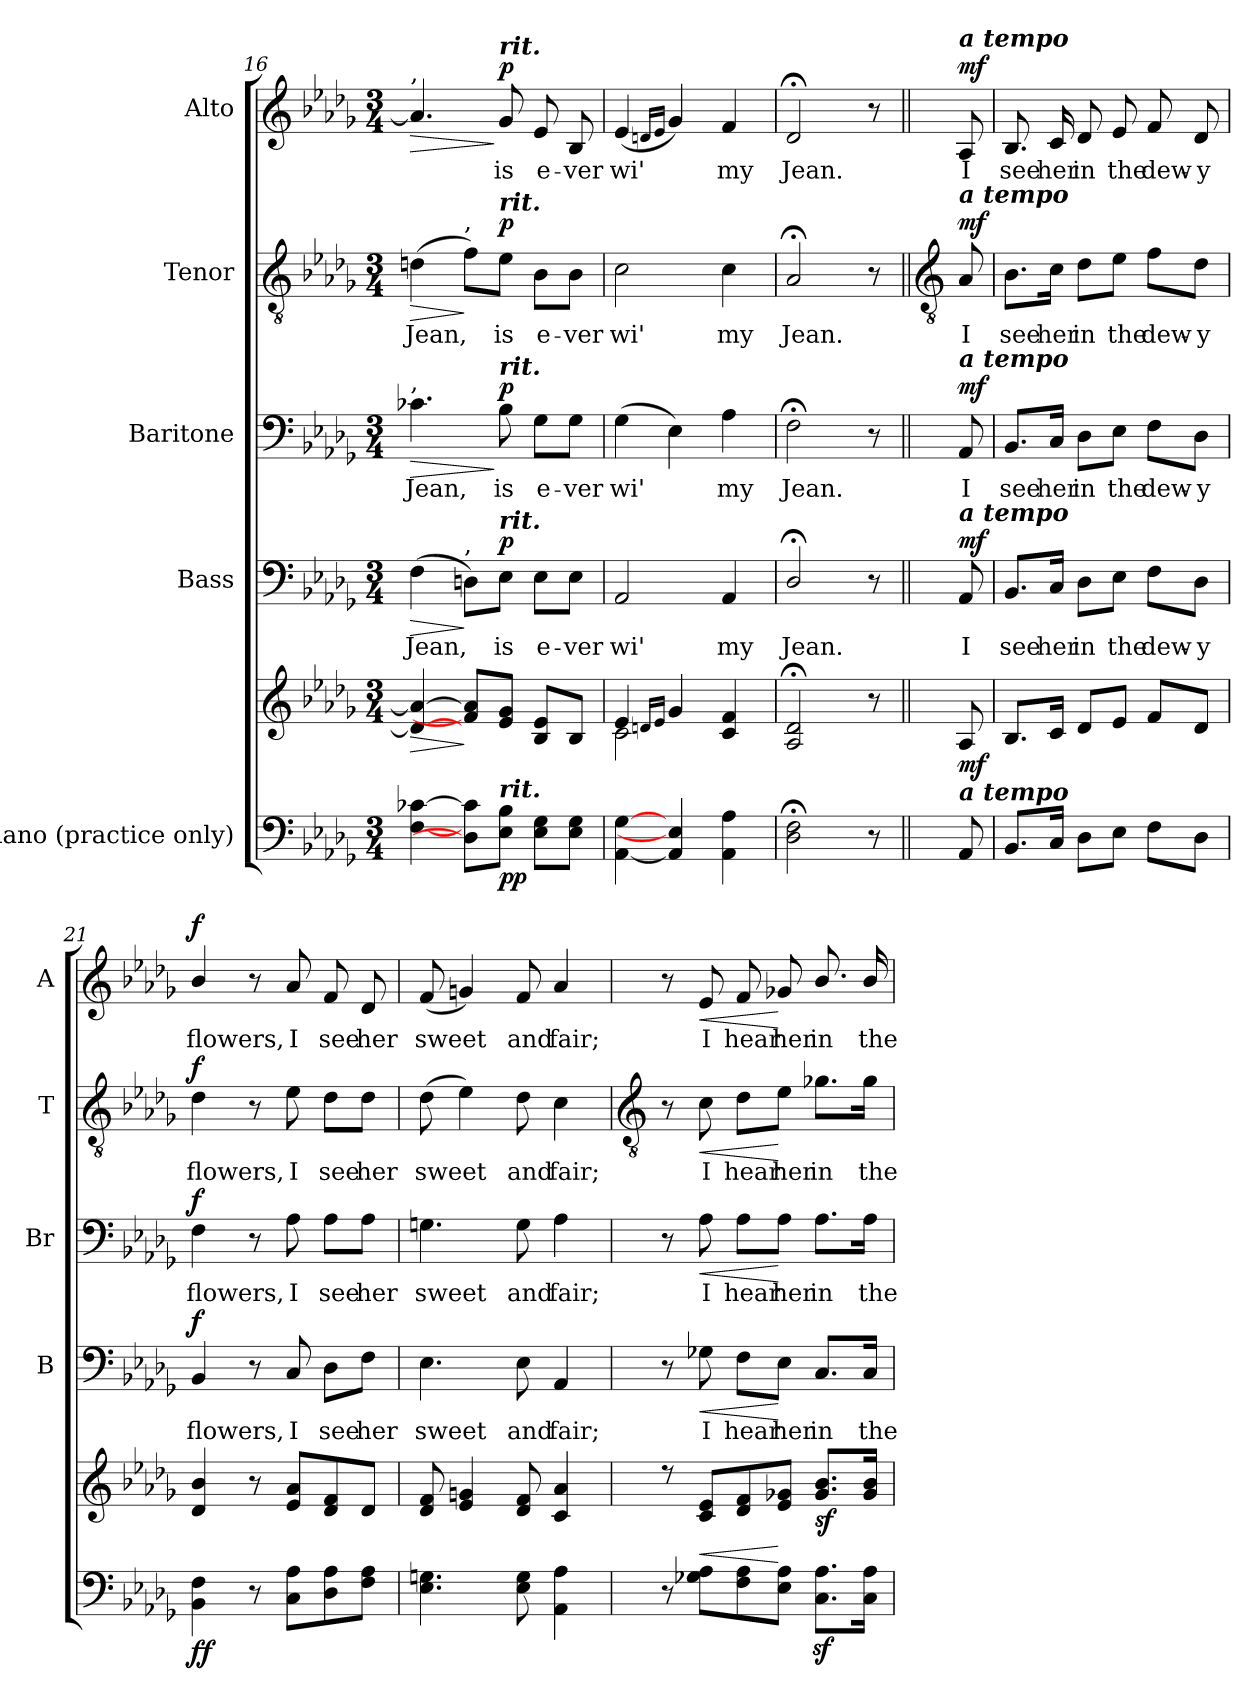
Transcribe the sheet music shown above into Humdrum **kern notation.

**kern	**kern	**dynam	**kern	**text	**dynam	**kern	**text	**dynam	**kern	**text	**dynam	**kern	**text	**dynam
*part5	*part5	*part5	*part4	*part4	*part4	*part3	*part3	*part3	*part2	*part2	*part2	*part1	*part1	*part1
*staff6	*staff5	*staff5/6	*staff4	*staff4	*staff4	*staff3	*staff3	*staff3	*staff2	*staff2	*staff2	*staff1	*staff1	*staff1
*I"Piano (practice only)	*	*	*I"Bass	*	*	*I"Baritone	*	*	*I"Tenor	*	*	*I"Alto	*	*
*	*	*	*I'B	*	*	*I'Br	*	*	*I'T	*	*	*I'A	*	*
*clefF4	*clefG2	*	*clefF4	*	*	*clefF4	*	*	*clefGv2	*	*	*clefG2	*	*
*k[b-e-a-d-g-]	*k[b-e-a-d-g-]	*	*k[b-e-a-d-g-]	*	*	*k[b-e-a-d-g-]	*	*	*k[b-e-a-d-g-]	*	*	*k[b-e-a-d-g-]	*	*
*D-:	*D-:	*	*D-:	*	*	*D-:	*	*	*D-:	*	*	*D-:	*	*
*M3/4	*M3/4	*	*M3/4	*	*	*M3/4	*	*	*M3/4	*	*	*M3/4	*	*
=16	=16	=16	=16	=16	=16	=16	=16	=16	=16	=16	=16	=16	=16	=16
*	*^	*	*	*	*	*	*	*	*	*	*	*	*	*
!	!	!	!	!	!	!	!	!	!	!	!	!	!LO:TX:a:t=,	!	!
!	!	!	!	!	!	!	!LO:TX:a:t=,	!	!	!	!	!	!	!	!
!	!	!LO:N:vis=1	!LO:HP:b	!	!LO:LY:b	!LO:HP:b	!	!LO:LY:b	!LO:HP:b	!	!LO:LY:b	!LO:HP:b	!	!	!LO:HP:b
[4F [4c-X	4d/_ 4a-/_	2.ryy	>	(>4F	Jean,	>	4.c-X	Jean,	>	(>4dn	Jean,	>	4.a-]	.	>
!	!	!	!	!	!	!	!	!	!	!LO:TX:a:t=,	!	!	!	!	!
!	!	!	!	!LO:TX:a:t=,	!	!	!	!	!	!	!	!	!	!	!
8D] 8c-]L	8f/] 8a-/]L	.	]	8Dn\L)	.	]	.	.	.	8f\L)	.	]	.	.	.
!	!	!	!	!	!	!	!	!	!	!	!	!	!LO:TX:a:Bi:t=rit.	!	!
!	!	!	!	!	!	!	!	!	!	!LO:TX:a:Bi:t=rit.	!	!	!	!	!
!	!	!	!	!	!	!	!LO:TX:a:Bi:t=rit.	!	!	!	!	!	!	!	!
!	!	!	!	!LO:TX:a:Bi:t=rit.	!	!	!	!	!	!	!	!	!	!	!
!LO:TX:a:Bi:t=rit.	!	!	!	!	!	!	!	!	!	!	!	!	!	!	!
!	!	!	!LO:DY:b=2	!	!LO:LY:b	!	!	!LO:LY:b	!	!	!LO:LY:b	!	!	!LO:LY:b	!
!	!	!	!LO:DY:n=1:b	!	!	!LO:DY:b	!	!	!LO:DY:n=1:b	!	!	!LO:DY:b	!	!	!LO:DY:n=1:b
8E- 8B-J	8e-/ 8g-/J	.	p p	8E-\J	is	p	8B-	is	] p	8e-\J	is	p	8g-	is	] p
!	!	!	!	!	!LO:LY:b	!	!	!LO:LY:b	!	!	!LO:LY:b	!	!	!LO:LY:b	!
8E- 8G-L	8B-/ 8e-/L	.	.	8E-\L	e-	.	8G-\L	e-	.	8B-\L	e-	.	8e-	e-	.
!	!	!	!	!	!LO:LY:b	!	!	!LO:LY:b	!	!	!LO:LY:b	!	!	!LO:LY:b	!
8E- 8G-J	8B-/J	.	.	8E-\J	-ver	.	8G-\J	-ver	.	8B-\J	-ver	.	8B-	-ver	.
=17	=17	=17	=17	=17	=17	=17	=17	=17	=17	=17	=17	=17	=17	=17	=17
!	!	!	!	!	!LO:LY:b	!	!	!LO:LY:b	!	!	!LO:LY:b	!	!	!LO:LY:b	!
[4AA- [4G-	4e-/	2c\	.	2AA-	wi'	.	(>4G-	wi'	.	2c	wi'	.	(<4e-	wi'	.
.	16qqdn/LL	.	.	.	.	.	.	.	.	.	.	.	16qqdnLL	.	.
.	16qqe-/JJ	.	.	.	.	.	.	.	.	.	.	.	16qqe-JJ	.	.
4AA-] 4E-]	4g-/	.	.	.	.	.	4E-)	.	.	.	.	.	4g-)	.	.
!	!	!	!	!	!LO:LY:b	!	!	!LO:LY:b	!	!	!LO:LY:b	!	!	!LO:LY:b	!
4AA- 4A-	4c/ 4f/	4ryy	.	4AA-	my	.	4A-	my	.	4c	my	.	4f	my	.
=18	=18	=18	=18	=18	=18	=18	=18	=18	=18	=18	=18	=18	=18	=18	=18
!	!	!	!	!	!LO:LY:b	!	!	!LO:LY:b	!	!	!LO:LY:b	!	!	!LO:LY:b	!
2D-\; 2F\;	2A-/;< 2d-/;<	2ryy	.	2D-;</	Jean.	.	2F;<	Jean.	.	2A-;<	Jean.	.	2d-;<	Jean.	.
8r	8r	8ryy	.	8r	.	.	8r	.	.	8r	.	.	8r	.	.
*	*v	*v	*	*	*	*	*	*	*	*	*	*	*	*	*
!!LO:LB:g=z
=19||	=19||	=19||	=19||	=19||	=19||	=19||	=19||	=19||	=19||	=19||	=19||	=19||	=19||	=19||
*	*	*	*	*	*	*	*	*	*clefGv2	*	*	*	*	*
*	*^	*	*	*	*	*	*	*	*	*	*	*	*	*
!	!	!	!	!	!	!	!	!	!	!	!	!	!LO:TX:a:Bi:t=a tempo	!	!
!	!	!	!	!	!	!	!	!	!	!LO:TX:a:Bi:t=a tempo	!	!	!	!	!
!	!	!	!	!	!	!	!LO:TX:a:Bi:t=a tempo	!	!	!	!	!	!	!	!
!	!	!	!	!LO:TX:a:Bi:t=a tempo	!	!	!	!	!	!	!	!	!	!	!
!LO:TX:a:Bi:t=a tempo	!	!	!	!	!	!	!	!	!	!	!	!	!	!	!
!	!	!	!LO:DY:b	!	!LO:LY:b	!LO:DY:b	!	!LO:LY:b	!LO:DY:b	!	!LO:LY:b	!LO:DY:b	!	!LO:LY:b	!LO:DY:b
*	*v	*v	*	*	*	*	*	*	*	*	*	*	*	*	*
8AA-	8A-	mf	8AA-	I	mf	8AA-	I	mf	8A-	I	mf	8A-	I	mf
=20	=20	=20	=20	=20	=20	=20	=20	=20	=20	=20	=20	=20	=20	=20
!	!	!	!	!LO:LY:b	!	!	!LO:LY:b	!	!	!LO:LY:b	!	!	!LO:LY:b	!
8.BB-L	8.B-L	.	8.BB-/L	see	.	8.BB-/L	see	.	8.B-\L	see	.	8.B-	see	.
!	!	!	!	!LO:LY:b	!	!	!LO:LY:b	!	!	!LO:LY:b	!	!	!LO:LY:b	!
16CJ	16cJ	.	16C/Jk	her	.	16C/Jk	her	.	16c\Jk	her	.	16c	her	.
!	!	!	!	!LO:LY:b	!	!	!LO:LY:b	!	!	!LO:LY:b	!	!	!LO:LY:b	!
8D-L	8d-L	.	8D-\L	in	.	8D-\L	in	.	8d-\L	in	.	8d-	in	.
!	!	!	!	!LO:LY:b	!	!	!LO:LY:b	!	!	!LO:LY:b	!	!	!LO:LY:b	!
8E-J	8e-J	.	8E-\J	the	.	8E-\J	the	.	8e-\J	the	.	8e-	the	.
!	!	!	!	!LO:LY:b	!	!	!LO:LY:b	!	!	!LO:LY:b	!	!	!LO:LY:b	!
8FL	8fL	.	8F\L	dew-	.	8F\L	dew-	.	8f\L	dew-	.	8f	dew-	.
!	!	!	!	!LO:LY:b	!	!	!LO:LY:b	!	!	!LO:LY:b	!	!	!LO:LY:b	!
8D-J	8d-J	.	8D-\J	-y	.	8D-\J	-y	.	8d-\J	-y	.	8d-	-y	.
=21	=21	=21	=21	=21	=21	=21	=21	=21	=21	=21	=21	=21	=21	=21
!	!	!LO:DY:b=2	!	!LO:LY:b	!	!	!LO:LY:b	!	!	!LO:LY:b	!	!	!LO:LY:b	!
!	!	!LO:DY:n=1:b	!	!	!LO:DY:b	!	!	!LO:DY:b	!	!	!LO:DY:b	!	!	!LO:DY:b
4BB-\ 4F\	4d-/ 4b-/	f f	4BB-/	flowers,	f	4F\	flowers,	f	4d-\	flowers,	f	4b-/	flowers,	f
8r	8r	.	8r	.	.	8r	.	.	8r	.	.	8r	.	.
!	!	!	!	!LO:LY:b	!	!	!LO:LY:b	!	!	!LO:LY:b	!	!	!LO:LY:b	!
8C 8A-L	8e- 8a-L	.	8C	I	.	8A-	I	.	8e-	I	.	8a-	I	.
!	!	!	!	!LO:LY:b	!	!	!LO:LY:b	!	!	!LO:LY:b	!	!	!LO:LY:b	!
8D- 8A-	8d- 8f	.	8D-\L	see	.	8A-\L	see	.	8d-\L	see	.	8f	see	.
!	!	!	!	!LO:LY:b	!	!	!LO:LY:b	!	!	!LO:LY:b	!	!	!LO:LY:b	!
8F 8A-J	8d-J	.	8F\J	her	.	8A-\J	her	.	8d-\J	her	.	8d-	her	.
=22	=22	=22	=22	=22	=22	=22	=22	=22	=22	=22	=22	=22	=22	=22
!	!	!	!	!LO:LY:b	!	!	!LO:LY:b	!	!	!LO:LY:b	!	!	!LO:LY:b	!
4.E- 4.Gn	8d- 8f	.	4.E-	sweet	.	4.Gn	sweet	.	(>8d-	sweet	.	(<8f	sweet	.
.	4e- 4gn	.	.	.	.	.	.	.	4e-)	.	.	4gn)	.	.
!	!	!	!	!LO:LY:b	!	!	!LO:LY:b	!	!	!LO:LY:b	!	!	!LO:LY:b	!
8E- 8G	8d- 8f	.	8E-	and	.	8G	and	.	8d-	and	.	8f	and	.
!	!	!	!	!LO:LY:b	!	!	!LO:LY:b	!	!	!LO:LY:b	!	!	!LO:LY:b	!
4AA- 4A-	4c 4a-	.	4AA-	fair;	.	4A-	fair;	.	4c	fair;	.	4a-	fair;	.
!!LO:LB:g=z
=23	=23	=23	=23	=23	=23	=23	=23	=23	=23	=23	=23	=23	=23	=23
*	*	*	*	*	*	*	*	*	*clefGv2	*	*	*	*	*
*	*^	*	*	*	*	*	*	*	*	*	*	*	*	*
!	!	!LO:N:vis=1	!	!	!	!	!	!	!	!	!	!	!	!	!
8r	8r	2.ryy	.	8r	.	.	8r	.	.	8r	.	.	8r	.	.
!	!	!	!LO:HP:b	!	!LO:LY:b	!LO:HP:b	!	!LO:LY:b	!LO:HP:b	!	!LO:LY:b	!LO:HP:b	!	!LO:LY:b	!LO:HP:b
8G-X 8A-L	8c 8e-L	.	<	8G-X	I	<	8A-	I	<	8c	I	<	8e-	I	<
!	!	!	!	!	!LO:LY:b	!	!	!LO:LY:b	!	!	!LO:LY:b	!	!	!LO:LY:b	!
8F 8A-	8d- 8f	.	.	8F\L	hear	.	8A-\L	hear	.	8d-\L	hear	.	8f	hear	.
!	!	!	!	!	!LO:LY:b	!	!	!LO:LY:b	!	!	!LO:LY:b	!	!	!LO:LY:b	!
8E- 8A-J	8e- 8g-XJ	.	[	8E-\J	her	[	8A-\J	her	[	8e-\J	her	[	8g-X	her	[
!	!	!	!LO:DY:b	!	!LO:LY:b	!	!	!LO:LY:b	!	!	!LO:LY:b	!	!	!LO:LY:b	!
8.C\z< 8.A-\z<L	8.g-/ 8.b-/L	.	sf	8.C/L	in	.	8.A-\L	in	.	8.g-X\L	in	.	8.b-/	in	.
!	!	!	!	!	!LO:LY:b	!	!	!LO:LY:b	!	!	!LO:LY:b	!	!	!LO:LY:b	!
16C\ 16A-\J	16g-/ 16b-/J	.	.	16C/Jk	the	.	16A-\Jk	the	.	16g-\Jk	the	.	16b-/	the	.
*	*v	*v	*	*	*	*	*	*	*	*	*	*	*	*	*
=	=	=	=	=	=	=	=	=	=	=	=	=	=	=
*-	*-	*-	*-	*-	*-	*-	*-	*-	*-	*-	*-	*-	*-	*-
